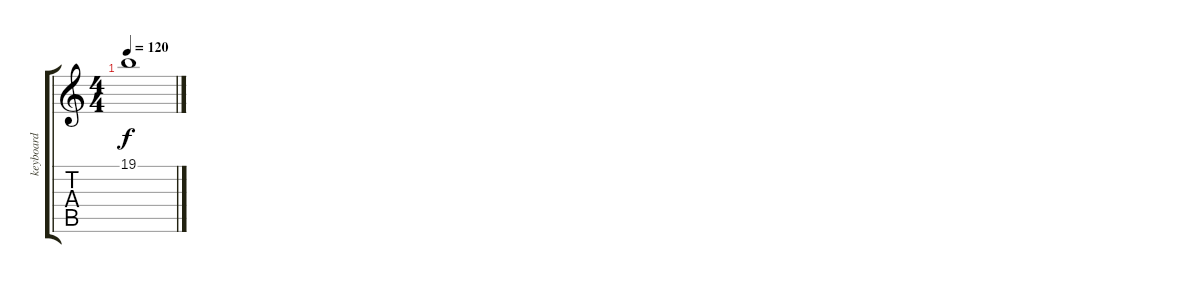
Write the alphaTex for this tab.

\track ("keyboard" "keyboard") {instrument lead3calliope}
\staff {score tabs}
\tuning (E4 B3 G3 D3 A2 E2) {hide}
\ts (4 4)
\tempo 120
\clef g2
\ks c
19.1.1{dy f}
